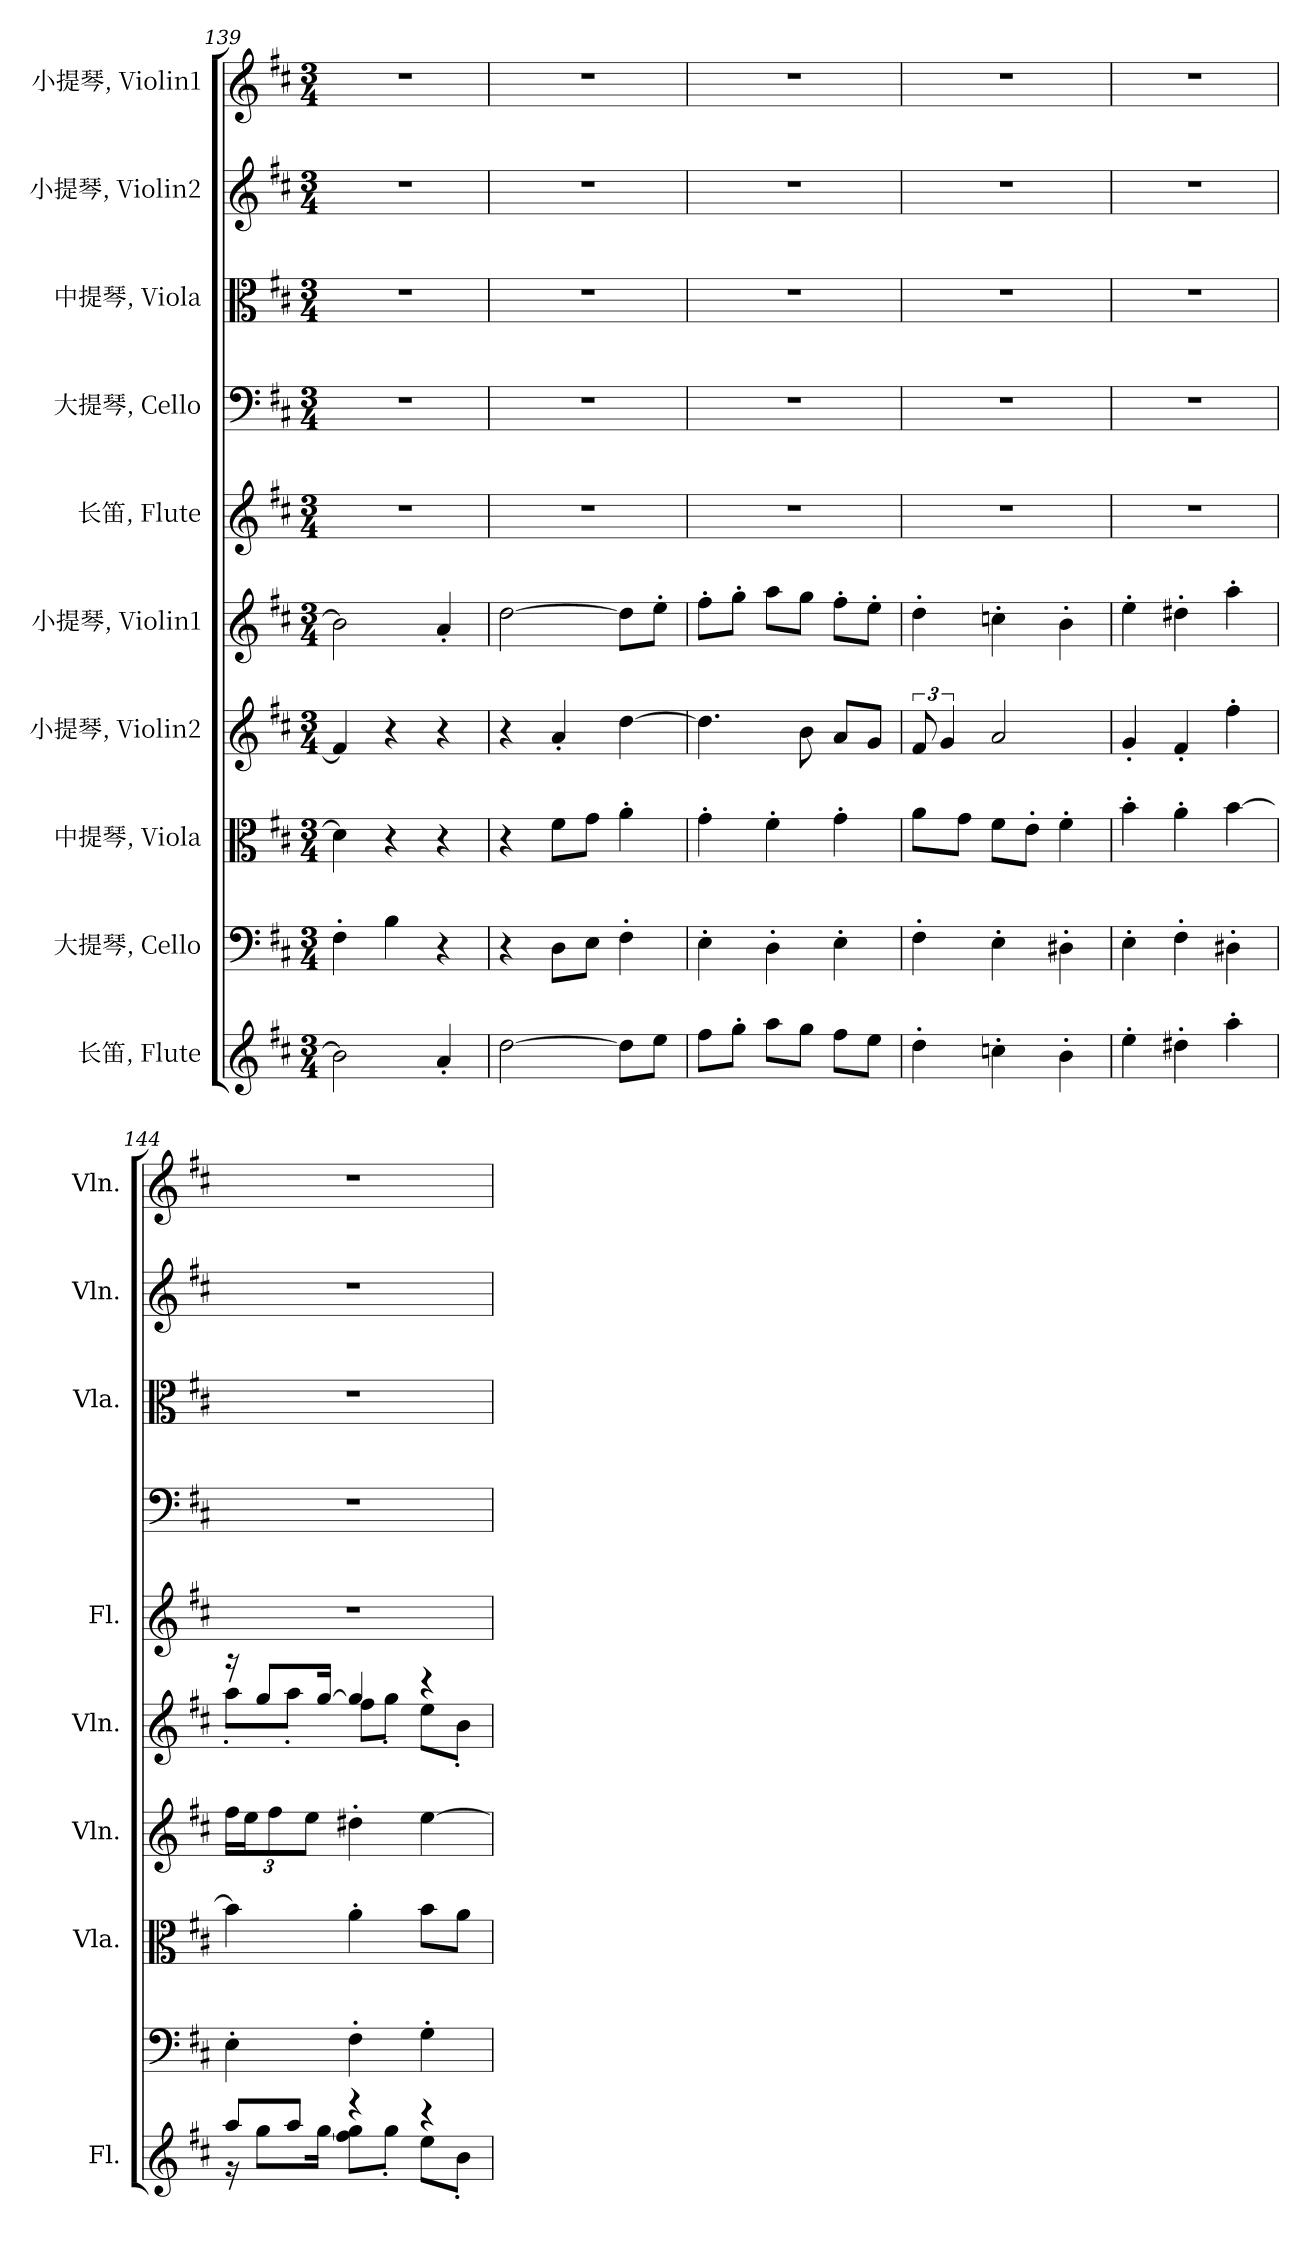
**kern	**kern	**kern	**kern	**kern	**kern	**kern	**kern	**kern	**kern
*part10	*part9	*part8	*part7	*part6	*part5	*part4	*part3	*part2	*part1
*staff10	*staff9	*staff8	*staff7	*staff6	*staff5	*staff4	*staff3	*staff2	*staff1
*I"长笛, Flute	*I"大提琴, Cello	*I"中提琴, Viola	*I"小提琴, Violin2	*I"小提琴, Violin1	*I"长笛, Flute	*I"大提琴, Cello	*I"中提琴, Viola	*I"小提琴, Violin2	*I"小提琴, Violin1
*I'Fl.	*	*I'Vla.	*I'Vln.	*I'Vln.	*I'Fl.	*	*I'Vla.	*I'Vln.	*I'Vln.
*clefG2	*clefF4	*clefC3	*clefG2	*clefG2	*clefG2	*clefF4	*clefC3	*clefG2	*clefG2
*k[f#c#]	*k[f#c#]	*k[f#c#]	*k[f#c#]	*k[f#c#]	*k[f#c#]	*k[f#c#]	*k[f#c#]	*k[f#c#]	*k[f#c#]
*M3/4	*M3/4	*M3/4	*M3/4	*M3/4	*M3/4	*M3/4	*M3/4	*M3/4	*M3/4
=139	=139	=139	=139	=139	=139	=139	=139	=139	=139
2b\]	4F#'\	4d\]	4f#/]	2b\]	2.r	2.r	2.r	2.r	2.r
.	4B\	4r	4r	.	.	.	.	.	.
4a'/	4r	4r	4r	4a'/	.	.	.	.	.
=140	=140	=140	=140	=140	=140	=140	=140	=140	=140
[2dd\	4r	4r	4r	[2dd\	2.r	2.r	2.r	2.r	2.r
.	8D\L	8f#\L	4a'/	.	.	.	.	.	.
.	8E\J	8g\J	.	.	.	.	.	.	.
8dd\L]	4F#'\	4a'\	[4dd\	8dd\L]	.	.	.	.	.
8ee\J	.	.	.	8ee'\J	.	.	.	.	.
=141	=141	=141	=141	=141	=141	=141	=141	=141	=141
8ff#\L	4E'\	4g'\	4.dd\]	8ff#'\L	2.r	2.r	2.r	2.r	2.r
8gg'\J	.	.	.	8gg'\J	.	.	.	.	.
8aa\L	4D'\	4f#'\	.	8aa\L	.	.	.	.	.
8gg\J	.	.	8b\	8gg\J	.	.	.	.	.
8ff#\L	4E'\	4g'\	8a/L	8ff#'\L	.	.	.	.	.
8ee\J	.	.	8g/J	8ee'\J	.	.	.	.	.
=142	=142	=142	=142	=142	=142	=142	=142	=142	=142
4dd'\	4F#'\	8a\L	12f#/	4dd'\	2.r	2.r	2.r	2.r	2.r
.	.	.	6g/	.	.	.	.	.	.
.	.	8g\J	.	.	.	.	.	.	.
4ccn'\	4E'\	8f#\L	2a/	4ccn'\	.	.	.	.	.
.	.	8e'\J	.	.	.	.	.	.	.
4b'\	4D#X'\	4f#'\	.	4b'\	.	.	.	.	.
=143	=143	=143	=143	=143	=143	=143	=143	=143	=143
4ee'\	4E'\	4b'\	4g'/	4ee'\	2.r	2.r	2.r	2.r	2.r
4dd#X'\	4F#'\	4a'\	4f#'/	4dd#X'\	.	.	.	.	.
4aa'\	4D#X'\	[4b\	4ff#'\	4aa'\	.	.	.	.	.
!!LO:PB:g=z
=144	=144	=144	=144	=144	=144	=144	=144	=144	=144
*^	*	*	*	*	*	*	*	*	*
*	*	*	*	*Xbrackettup	*	*	*	*	*	*
*	*	*	*	*	*^	*	*	*	*	*
8aa/L	16r	4E'\	4b\]	24ff#\LL	16r	8aa'\L	2.r	2.r	2.r	2.r	2.r
.	.	.	.	24ee\J	.	.	.	.	.	.	.
.	8gg\L	.	.	.	8gg/L	.	.	.	.	.	.
.	.	.	.	12ff#\	.	.	.	.	.	.	.
8aa/J	.	.	.	.	.	8aa'\J	.	.	.	.	.
.	.	.	.	12ee\J	.	.	.	.	.	.	.
.	[16gg\Jk	.	.	.	[16gg/Jk	.	.	.	.	.	.
4r	8ff#\ 8gg\]L	4F#'\	4a'\	4dd#X'\	4gg/]	8ff#\L	.	.	.	.	.
.	8gg'\J	.	.	.	.	8gg'\J	.	.	.	.	.
4r	8ee\L	4G'\	8b\L	[4ee\	4r	8ee\L	.	.	.	.	.
.	8b'\J	.	8a\J	.	.	8b'\J	.	.	.	.	.
*v	*v	*	*	*	*v	*v	*	*	*	*	*
=	=	=	=	=	=	=	=	=	=
*-	*-	*-	*-	*-	*-	*-	*-	*-	*-
